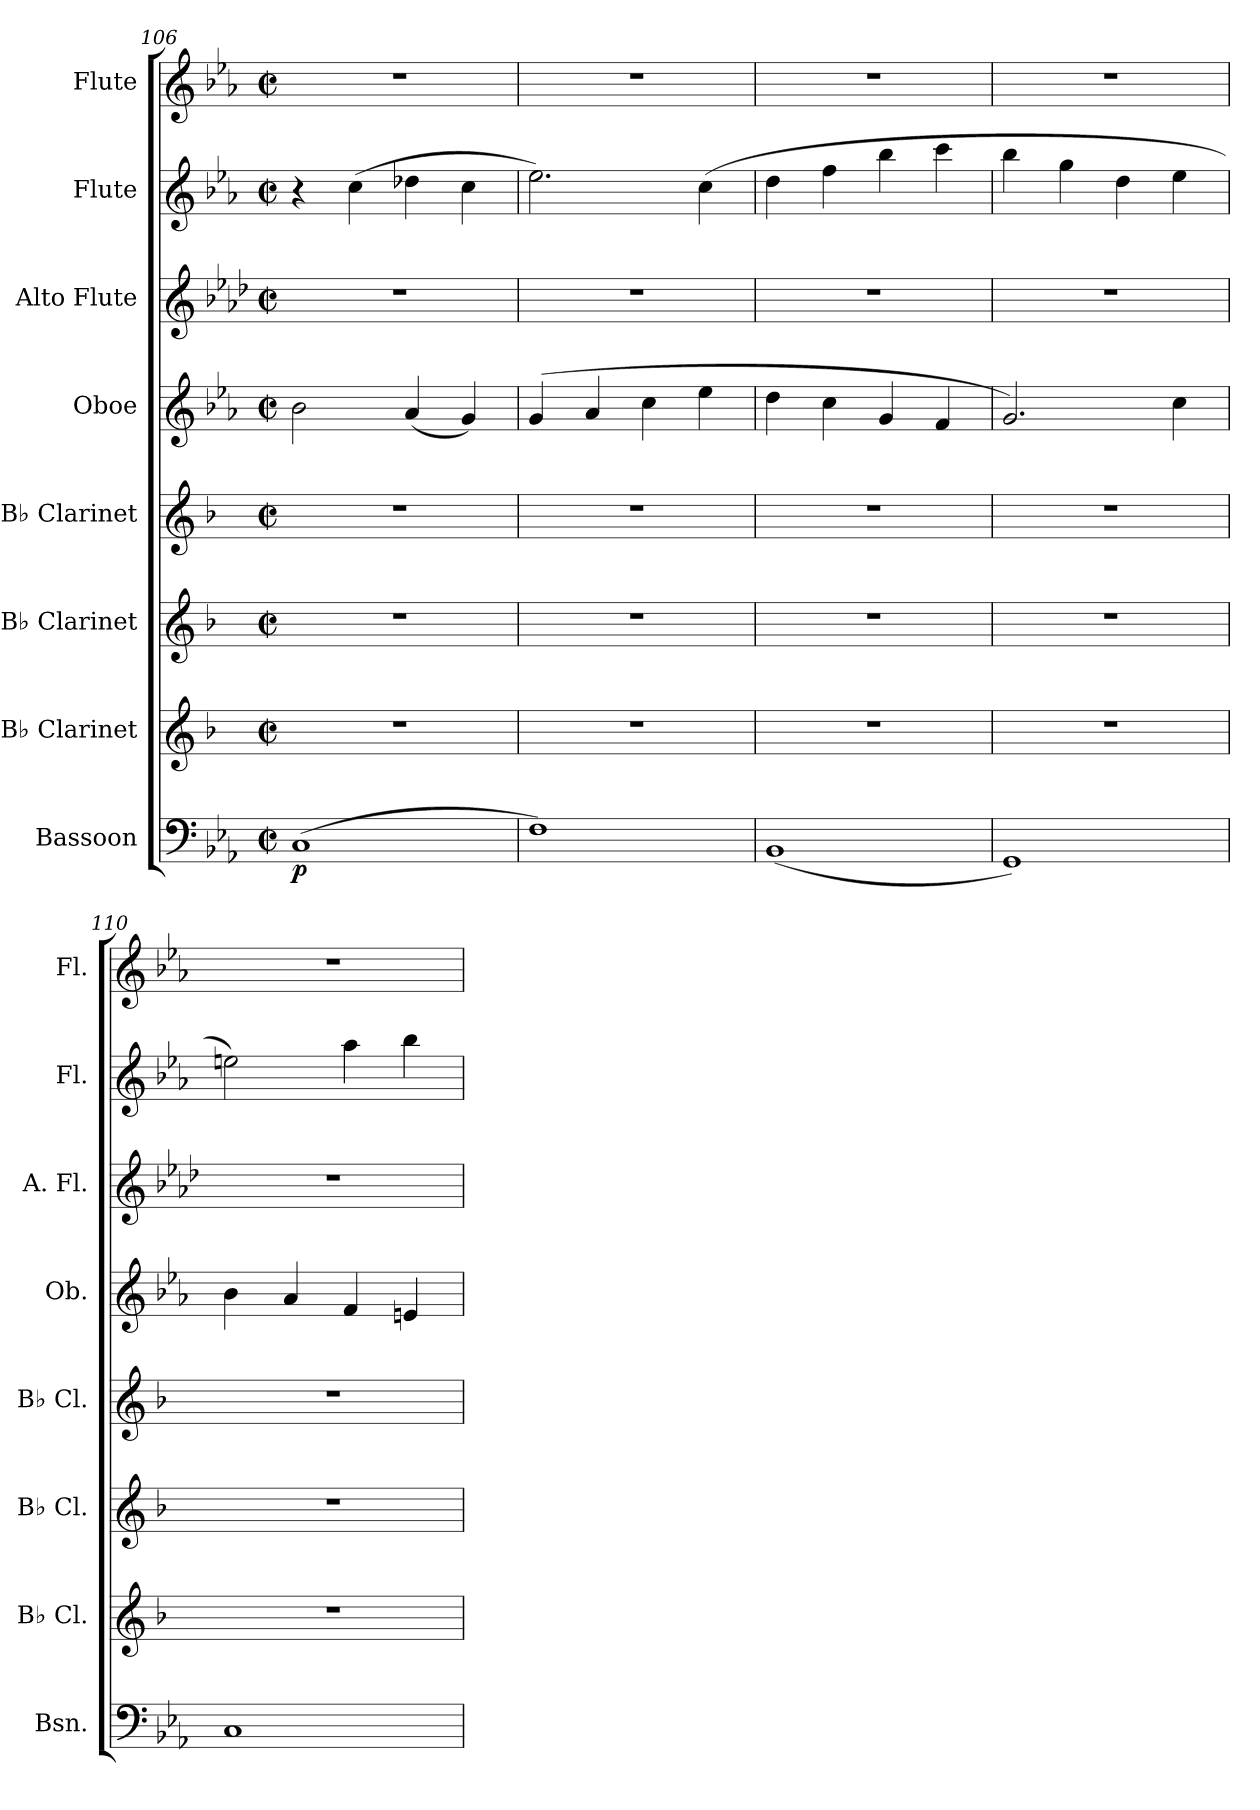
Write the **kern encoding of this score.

**kern	**dynam	**kern	**kern	**kern	**kern	**kern	**kern	**kern
*part8	*part8	*part7	*part6	*part5	*part4	*part3	*part2	*part1
*staff8	*staff8	*staff7	*staff6	*staff5	*staff4	*staff3	*staff2	*staff1
*I"Bassoon	*	*I"B♭ Clarinet	*I"B♭ Clarinet	*I"B♭ Clarinet	*I"Oboe	*I"Alto Flute	*I"Flute	*I"Flute
*I'Bsn.	*	*I'B♭ Cl.	*I'B♭ Cl.	*I'B♭ Cl.	*I'Ob.	*I'A. Fl.	*I'Fl.	*I'Fl.
*clefF4	*	*clefG2	*clefG2	*clefG2	*clefG2	*clefG2	*clefG2	*clefG2
*	*	*ITrd1c2	*ITrd1c2	*ITrd1c2	*	*ITrd3c5	*	*
*k[b-e-a-]	*	*k[b-e-a-]	*k[b-e-a-]	*k[b-e-a-]	*k[b-e-a-]	*k[b-e-a-]	*k[b-e-a-]	*k[b-e-a-]
*M2/2	*	*M2/2	*M2/2	*M2/2	*M2/2	*M2/2	*M2/2	*M2/2
*met(c|)	*	*met(c|)	*met(c|)	*met(c|)	*met(c|)	*met(c|)	*met(c|)	*met(c|)
=106	=106	=106	=106	=106	=106	=106	=106	=106
!	!LO:DY:b	!	!	!	!	!	!	!
(<1C	p	1r	1r	1r	2b-\	1r	4r	1r
.	.	.	.	.	.	.	(>4cc\	.
.	.	.	.	.	(<4a-/	.	4dd-X\	.
.	.	.	.	.	4g/)	.	4cc\	.
=107	=107	=107	=107	=107	=107	=107	=107	=107
1F)	.	1r	1r	1r	(>4g/	1r	2.ee-\)	1r
.	.	.	.	.	4a-/	.	.	.
.	.	.	.	.	4cc\	.	.	.
.	.	.	.	.	4ee-\	.	(>4cc\	.
=108	=108	=108	=108	=108	=108	=108	=108	=108
(<1BB-	.	1r	1r	1r	4dd\	1r	4dd\	1r
.	.	.	.	.	4cc\	.	4ff\	.
.	.	.	.	.	4g/	.	4bb-\	.
.	.	.	.	.	4f/	.	4ccc\	.
=109	=109	=109	=109	=109	=109	=109	=109	=109
1GG)	.	1r	1r	1r	2.g/)	1r	4bb-\	1r
.	.	.	.	.	.	.	4gg\	.
.	.	.	.	.	.	.	4dd\	.
.	.	.	.	.	4cc\	.	4ee-\	.
=110	=110	=110	=110	=110	=110	=110	=110	=110
1C	.	1r	1r	1r	4b-\	1r	2een\)	1r
.	.	.	.	.	4a-/	.	.	.
.	.	.	.	.	4f/	.	4aa-\	.
.	.	.	.	.	4en/	.	4bb-\	.
=	=	=	=	=	=	=	=	=
*-	*-	*-	*-	*-	*-	*-	*-	*-
